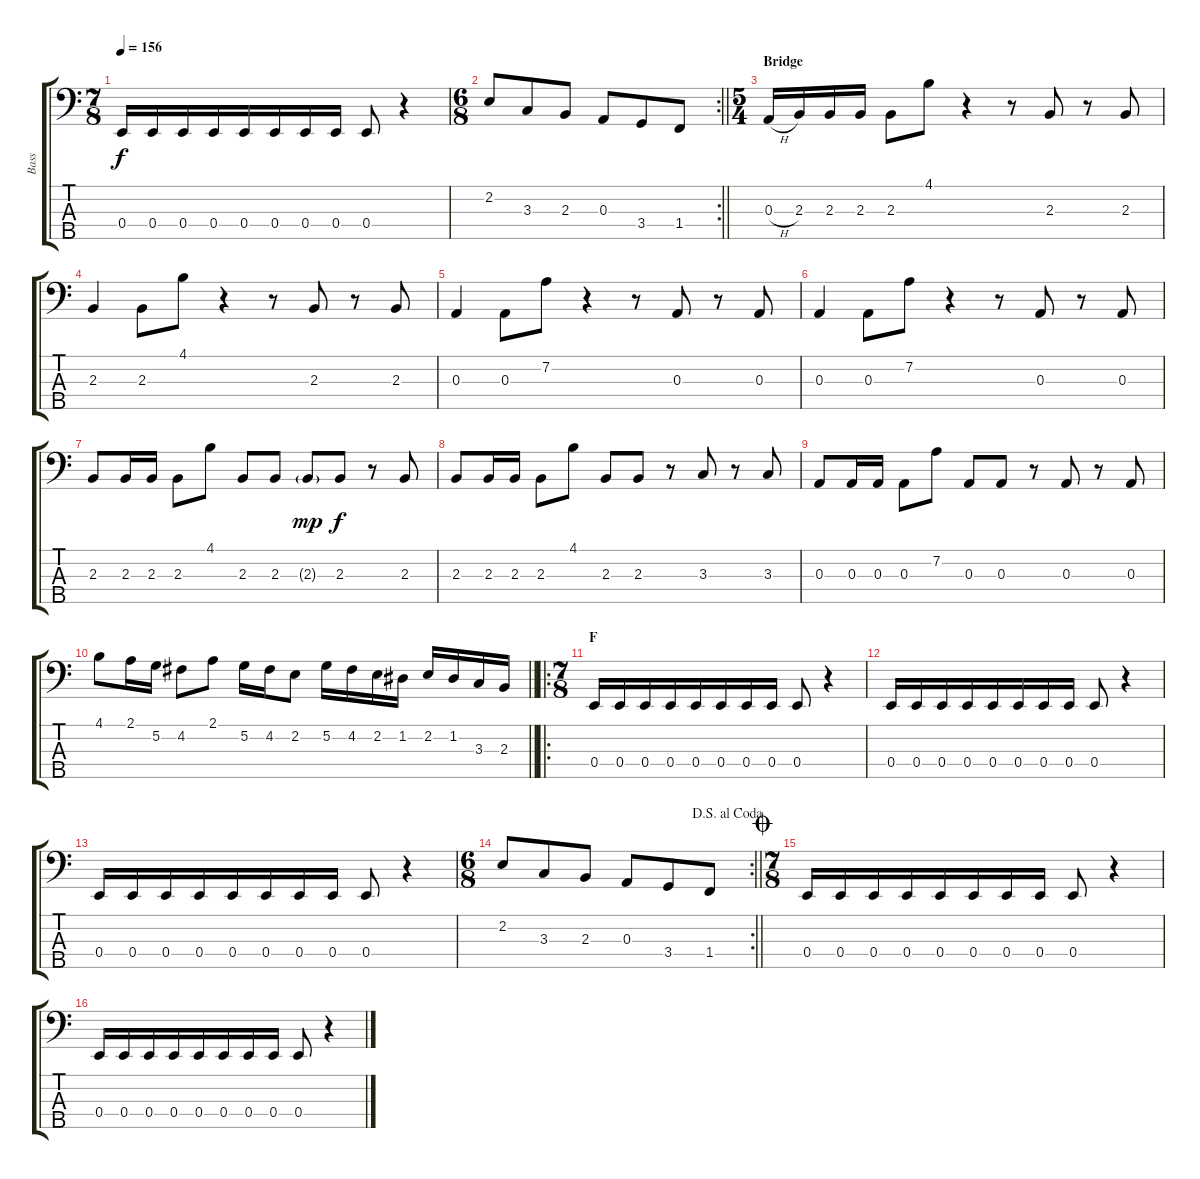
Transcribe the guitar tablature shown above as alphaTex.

\track ("Bass" "Bass") {instrument electricbasspick}
\staff {score tabs}
\tuning (G2 D2 A1 E1 B0) {hide}
\ts (7 8)
\tempo 156
\clef f4
\ks c
0.4.16{dy f} 0.4.16 0.4.16 0.4.16 0.4.16 0.4.16 0.4.16 0.4.16 0.4.8 r.4 |
\rc 2
\ts (6 8)
\barLineRight lightlight
2.2.8 3.3.8 2.3.8 0.3.8 3.4.8 1.4.8 |
\ts (5 4)
\section ("" "Bridge")
0.3{h}.16 2.3.16 2.3.16 2.3.16 2.3.8 4.1.8 r.4 r.8 2.3.8 r.8 2.3.8 |
2.3.4 2.3.8 4.1.8 r.4 r.8 2.3.8 r.8 2.3.8 |
0.3.4 0.3.8 7.2.8 r.4 r.8 0.3.8 r.8 0.3.8 |
0.3.4 0.3.8 7.2.8 r.4 r.8 0.3.8 r.8 0.3.8 |
2.3.8 2.3.16 2.3.16 2.3.8 4.1.8 2.3.8 2.3.8 2.3{g}.8{dy mp} 2.3.8{dy f} r.8 2.3.8 |
2.3.8 2.3.16 2.3.16 2.3.8 4.1.8 2.3.8 2.3.8 r.8 3.3.8 r.8 3.3.8 |
0.3.8 0.3.16 0.3.16 0.3.8 7.2.8 0.3.8 0.3.8 r.8 0.3.8 r.8 0.3.8 |
\barLineRight lightlight
4.1.8 2.1.16 5.2.16 4.2.8 2.1.8 5.2.16 4.2.16 2.2.8 5.2.16 4.2.16 2.2.16 1.2.16 2.2.16 1.2.16 3.3.16 2.3.16 |
\ro
\ts (7 8)
\section ("" "F")
0.4.16 0.4.16 0.4.16 0.4.16 0.4.16 0.4.16 0.4.16 0.4.16 0.4.8 r.4 |
0.4.16 0.4.16 0.4.16 0.4.16 0.4.16 0.4.16 0.4.16 0.4.16 0.4.8 r.4 |
0.4.16 0.4.16 0.4.16 0.4.16 0.4.16 0.4.16 0.4.16 0.4.16 0.4.8 r.4 |
\rc 2
\ts (6 8)
\jump dalsegnoalcoda
\barLineRight lightlight
2.2.8 3.3.8 2.3.8 0.3.8 3.4.8 1.4.8 |
\ts (7 8)
\jump coda
0.4.16 0.4.16 0.4.16 0.4.16 0.4.16 0.4.16 0.4.16 0.4.16 0.4.8 r.4 |
0.4.16 0.4.16 0.4.16 0.4.16 0.4.16 0.4.16 0.4.16 0.4.16 0.4.8 r.4
